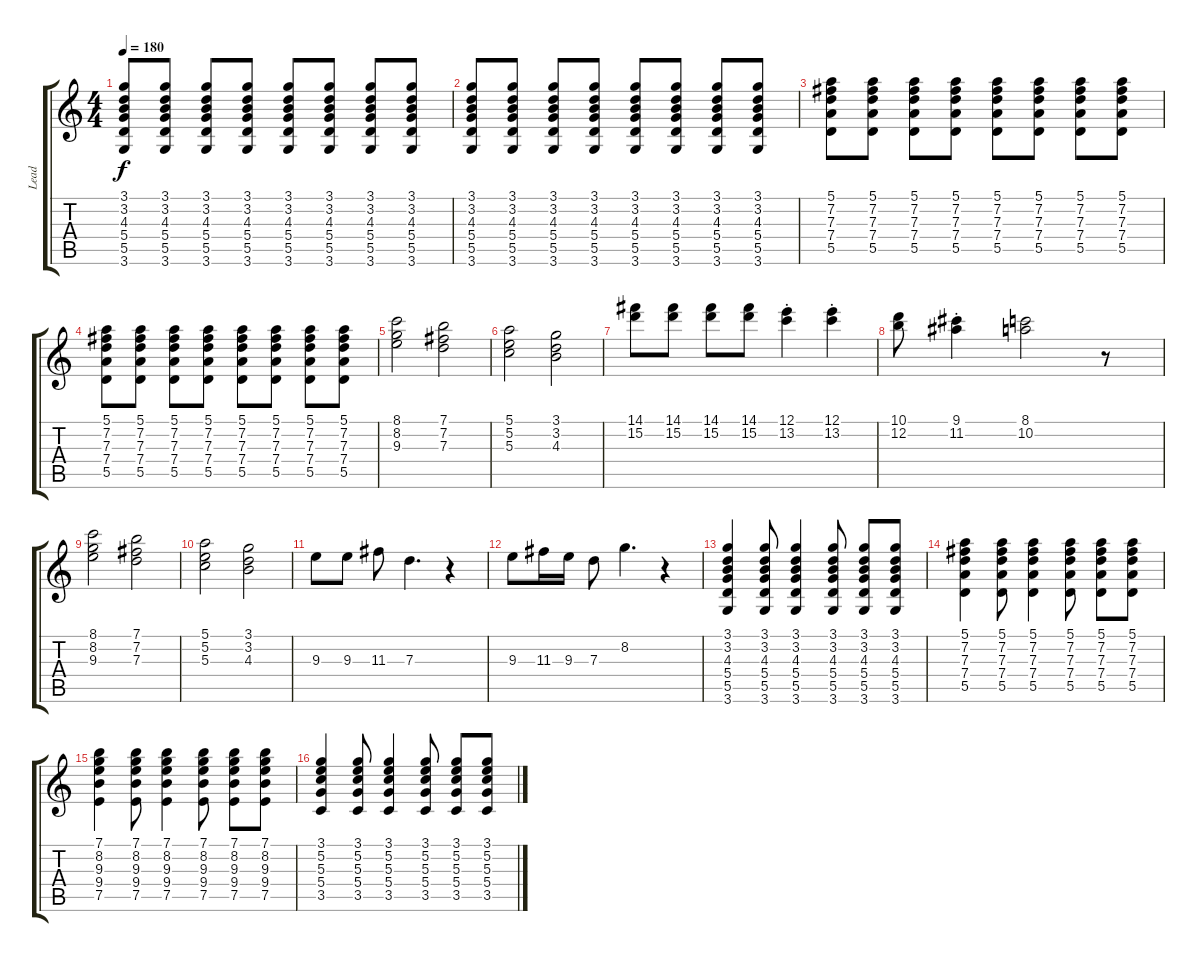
\track ("Lead" "Lead") {instrument distortionguitar}
\staff {score tabs}
\tuning (E4 B3 G3 D3 A2 E2) {hide}
\ts (4 4)
\tempo 180
\clef g2
\ks c
(3.1 3.2 4.3 5.4 5.5 3.6).8{dy f} (3.1 3.2 4.3 5.4 5.5 3.6).8 (3.1 3.2 4.3 5.4 5.5 3.6).8 (3.1 3.2 4.3 5.4 5.5 3.6).8 (3.1 3.2 4.3 5.4 5.5 3.6).8 (3.1 3.2 4.3 5.4 5.5 3.6).8 (3.1 3.2 4.3 5.4 5.5 3.6).8 (3.1 3.2 4.3 5.4 5.5 3.6).8 |
(3.1 3.2 4.3 5.4 5.5 3.6).8 (3.1 3.2 4.3 5.4 5.5 3.6).8 (3.1 3.2 4.3 5.4 5.5 3.6).8 (3.1 3.2 4.3 5.4 5.5 3.6).8 (3.1 3.2 4.3 5.4 5.5 3.6).8 (3.1 3.2 4.3 5.4 5.5 3.6).8 (3.1 3.2 4.3 5.4 5.5 3.6).8 (3.1 3.2 4.3 5.4 5.5 3.6).8 |
(5.1 7.2 7.3 7.4 5.5).8 (5.1 7.2 7.3 7.4 5.5).8 (5.1 7.2 7.3 7.4 5.5).8 (5.1 7.2 7.3 7.4 5.5).8 (5.1 7.2 7.3 7.4 5.5).8 (5.1 7.2 7.3 7.4 5.5).8 (5.1 7.2 7.3 7.4 5.5).8 (5.1 7.2 7.3 7.4 5.5).8 |
(5.1 7.2 7.3 7.4 5.5).8 (5.1 7.2 7.3 7.4 5.5).8 (5.1 7.2 7.3 7.4 5.5).8 (5.1 7.2 7.3 7.4 5.5).8 (5.1 7.2 7.3 7.4 5.5).8 (5.1 7.2 7.3 7.4 5.5).8 (5.1 7.2 7.3 7.4 5.5).8 (5.1 7.2 7.3 7.4 5.5).8 |
(8.1 8.2 9.3).2 (7.1 7.2 7.3).2 |
(5.1 5.2 5.3).2 (3.1 3.2 4.3).2 |
(14.1 15.2).8 (14.1 15.2).8 (14.1 15.2).8 (14.1 15.2).8 (12.1{st} 13.2{st}).4 (12.1{st} 13.2{st}).4 |
(10.1 12.2).8 (9.1{st} 11.2{st}).4 (8.1 10.2).2 r.8 |
(8.1 8.2 9.3).2 (7.1 7.2 7.3).2 |
(5.1 5.2 5.3).2 (3.1 3.2 4.3).2 |
9.3.8 9.3.8 11.3.8 7.3.4{d} r.4 |
9.3.8 11.3.16 9.3.16 7.3.8 8.2.4{d} r.4 |
(3.1 3.2 4.3 5.4 5.5 3.6).4 (3.1 3.2 4.3 5.4 5.5 3.6).8 (3.1 3.2 4.3 5.4 5.5 3.6).4 (3.1 3.2 4.3 5.4 5.5 3.6).8 (3.1 3.2 4.3 5.4 5.5 3.6).8 (3.1 3.2 4.3 5.4 5.5 3.6).8 |
(5.1 7.2 7.3 7.4 5.5).4 (5.1 7.2 7.3 7.4 5.5).8 (5.1 7.2 7.3 7.4 5.5).4 (5.1 7.2 7.3 7.4 5.5).8 (5.1 7.2 7.3 7.4 5.5).8 (5.1 7.2 7.3 7.4 5.5).8 |
(7.1 8.2 9.3 9.4 7.5).4 (7.1 8.2 9.3 9.4 7.5).8 (7.1 8.2 9.3 9.4 7.5).4 (7.1 8.2 9.3 9.4 7.5).8 (7.1 8.2 9.3 9.4 7.5).8 (7.1 8.2 9.3 9.4 7.5).8 |
(3.1 5.2 5.3 5.4 3.5).4 (3.1 5.2 5.3 5.4 3.5).8 (3.1 5.2 5.3 5.4 3.5).4 (3.1 5.2 5.3 5.4 3.5).8 (3.1 5.2 5.3 5.4 3.5).8 (3.1 5.2 5.3 5.4 3.5).8
